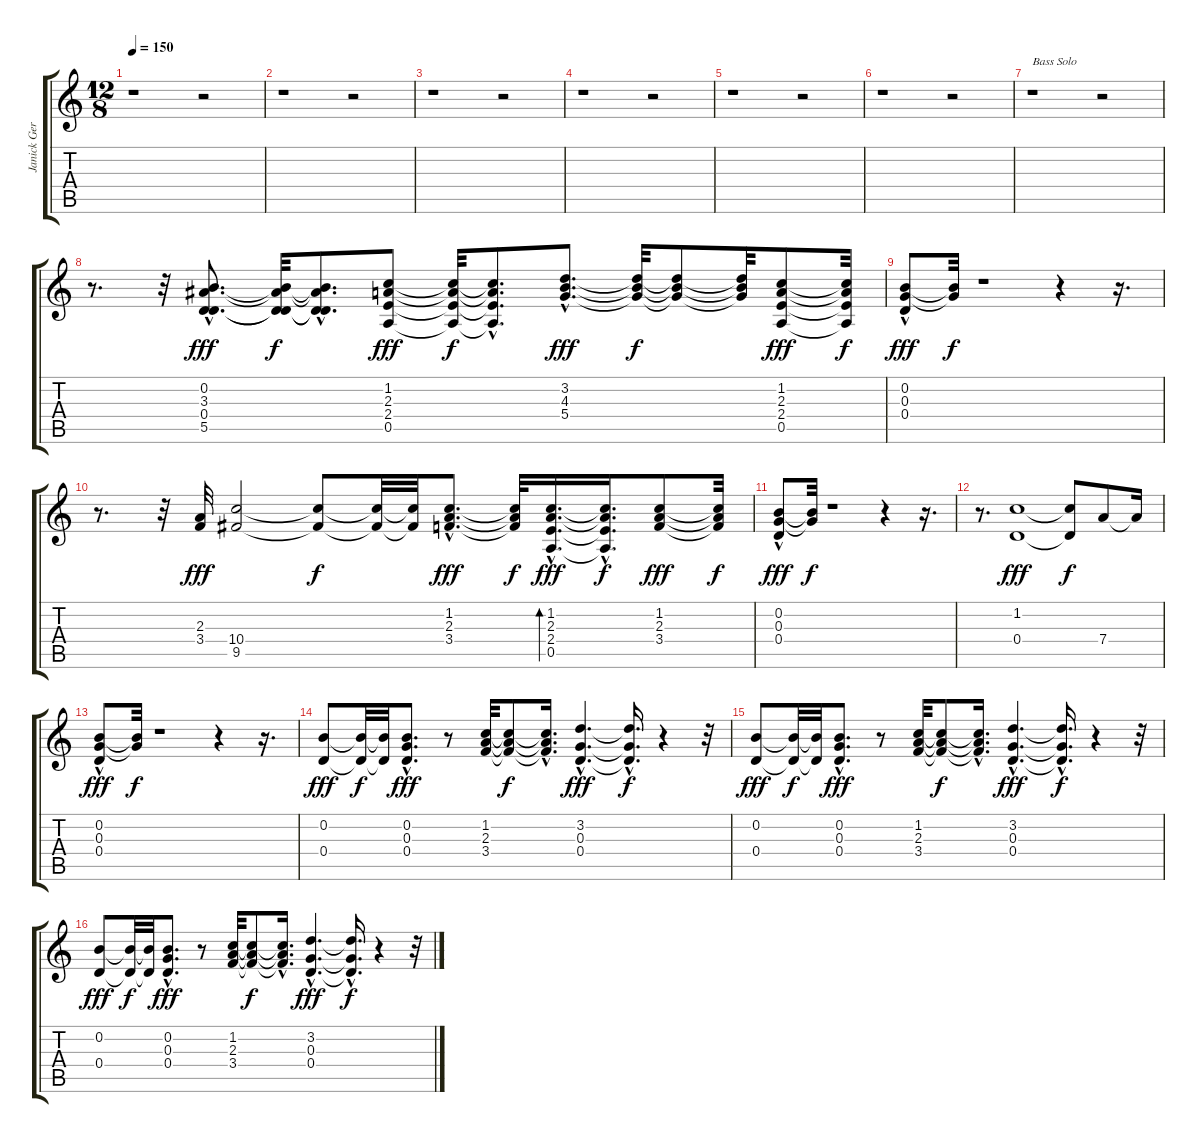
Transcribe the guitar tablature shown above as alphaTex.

\track ("Janick Gers  ( guitar )" "Janick Ger") {instrument overdrivenguitar}
\staff {score tabs}
\tuning (E4 B3 G3 D3 A2 E2) {hide}
\ts (12 8)
\tempo 150
\clef g2
\ks c
r.1{dy fff} r.2 |
r.1 r.2 |
r.1 r.2 |
r.1 r.2 |
r.1 r.2 |
r.1 r.2 |
r.1{txt "Bass Solo"} r.2 |
r.8{d} r.32 (0.2{hac} 3.3{hac} 0.4{hac} 5.5{hac}).8{d} (0.2{t} 3.3{t} 0.4{t} 5.5{t}).32{dy f} (0.2{hac t} 3.3{hac t} 0.4{hac t} 5.5{hac t}).8{d} (1.2 2.3 2.4 0.5).8{dy fff} (1.2{t} 2.3{t} 2.4{t} 0.5{t}).32{dy f} (1.2{hac t} 2.3{hac t} 2.4{hac t} 0.5{hac t}).8{d} (3.2{hac} 4.3{hac} 5.4{hac}).8{d dy fff} (3.2{t} 4.3{t} 5.4{t}).32{dy f} (3.2{t} 4.3{t} 5.4{t}).8 (3.2{t} 4.3{t} 5.4{t}).32 (1.2 2.3 2.4 0.5).8{dy fff} (1.2{t} 2.3{t} 2.4{t} 0.5{t}).32{dy f} |
(0.2 0.3 0.4{hac}).8{dy fff} (0.2{t} 0.3{t}).32{dy f} r.1 r.4 r.16{d} |
r.8{d} r.32 (2.3 3.4).32{dy fff} (10.4 9.5).2 (10.4{t} 9.5{t}).8{dy f} (10.4{t} 9.5{t}).32 (10.4{t} 9.5{t}).32 (1.2{hac} 2.3{hac} 3.4{hac}).8{d dy fff} (1.2{t} 2.3{t} 3.4{t}).32{dy f} (1.2{hac} 2.3{hac} 2.4{hac} 0.5{hac}).16{d bd 480 dy fff} (1.2{hac t} 2.3{hac t} 2.4{hac t} 0.5{hac t}).16{d dy f} (1.2 2.3 3.4).8{dy fff} (1.2{t} 2.3{t} 3.4{t}).32{dy f} |
(0.2 0.3 0.4{hac}).8{dy fff} (0.2{t} 0.3{t}).32{dy f} r.1 r.4 r.16{d} |
r.8{d} (1.2 0.4).1{dy fff} (1.2{t} 0.4{t}).8{dy f} 7.4.8 7.4{t}.16 |
(0.2 0.3 0.4{hac}).8{dy fff} (0.2{t} 0.3{t}).32{dy f} r.1 r.4 r.16{d} |
(0.2 0.4).8{dy fff} (0.2{t} 0.4{t}).32{dy f} (0.2{t} 0.4{t}).32 (0.2{hac} 0.3 0.4).8{d dy fff} r.8 (1.2 2.3 3.4).32 (1.2{t} 2.3{t} 3.4{t}).8{dy f} (1.2{hac t} 2.3{hac t} 3.4{hac t}).16{d} (3.2{hac} 0.3{hac} 0.4{hac}).4{d dy fff} (3.2{hac t} 0.3{hac t} 0.4{hac t}).16{d dy f} r.4 r.32 |
(0.2 0.4).8{dy fff} (0.2{t} 0.4{t}).32{dy f} (0.2{t} 0.4{t}).32 (0.2{hac} 0.3 0.4).8{d dy fff} r.8 (1.2 2.3 3.4).32 (1.2{t} 2.3{t} 3.4{t}).8{dy f} (1.2{hac t} 2.3{hac t} 3.4{hac t}).16{d} (3.2{hac} 0.3{hac} 0.4{hac}).4{d dy fff} (3.2{hac t} 0.3{hac t} 0.4{hac t}).16{d dy f} r.4 r.32 |
(0.2 0.4).8{dy fff} (0.2{t} 0.4{t}).32{dy f} (0.2{t} 0.4{t}).32 (0.2{hac} 0.3 0.4).8{d dy fff} r.8 (1.2 2.3 3.4).32 (1.2{t} 2.3{t} 3.4{t}).8{dy f} (1.2{hac t} 2.3{hac t} 3.4{hac t}).16{d} (3.2{hac} 0.3{hac} 0.4{hac}).4{d dy fff} (3.2{hac t} 0.3{hac t} 0.4{hac t}).16{d dy f} r.4 r.32
